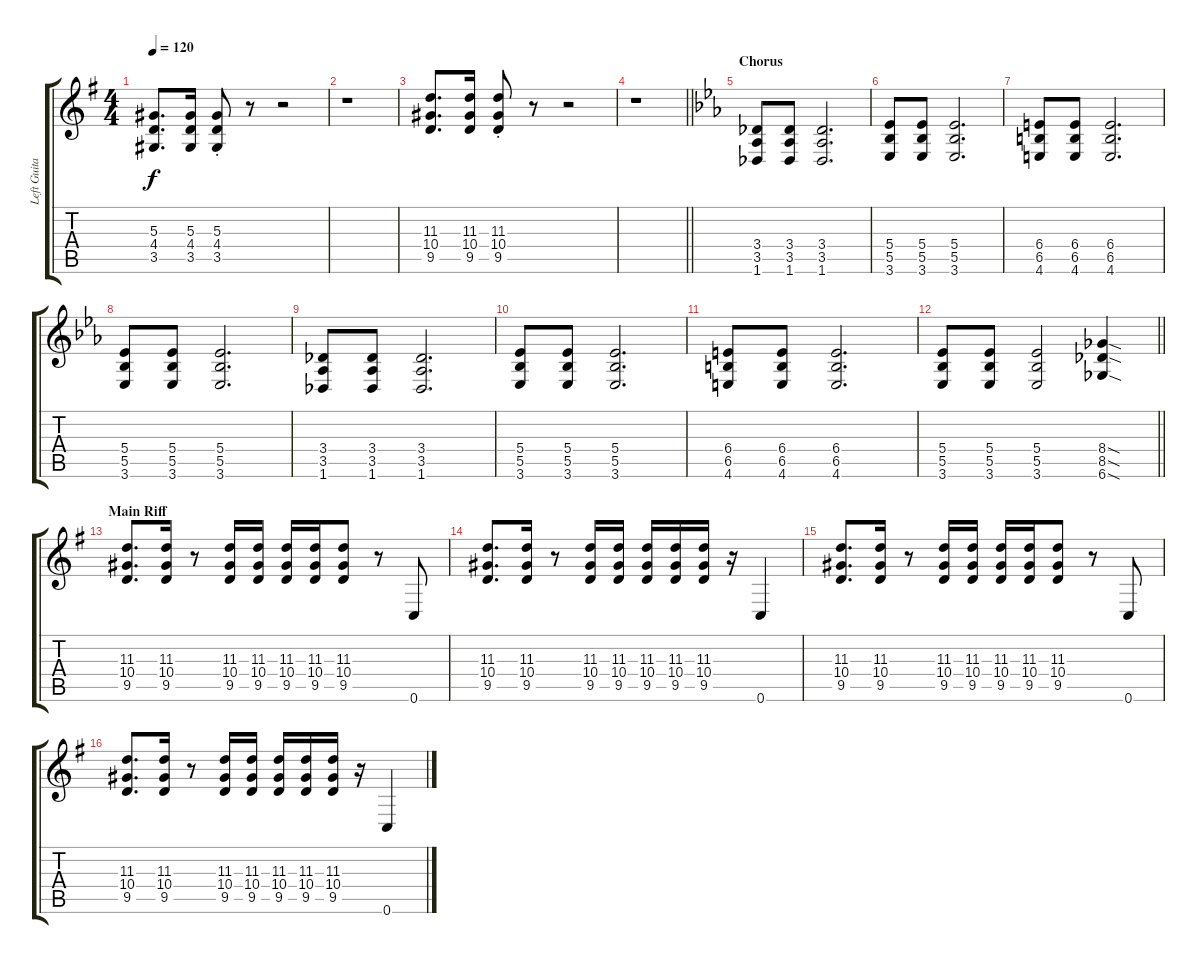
\track ("Left Guitar" "Left Guita") {instrument distortionguitar}
\staff {score tabs}
\tuning (C4 G3 Eb3 Bb2 F2 C2) {hide}
\ts (4 4)
\tempo 120
\clef g2
\ks g
(5.3 4.4 3.5).8{d dy f} (5.3 4.4 3.5).16 (5.3{st} 4.4{st} 3.5{st}).8 r.8 r.2 |
r.1 |
(11.3 10.4 9.5).8{d} (11.3 10.4 9.5).16 (11.3{st} 10.4{st} 9.5{st}).8 r.8 r.2 |
\barLineRight lightlight
r.1 |
\section ("" "Chorus")
\ks eb
(3.4 3.5 1.6).8 (3.4 3.5 1.6).8 (3.4 3.5 1.6).2{d} |
(5.4 5.5 3.6).8 (5.4 5.5 3.6).8 (5.4 5.5 3.6).2{d} |
(6.4 6.5 4.6).8 (6.4 6.5 4.6).8 (6.4 6.5 4.6).2{d} |
(5.4 5.5 3.6).8 (5.4 5.5 3.6).8 (5.4 5.5 3.6).2{d} |
(3.4 3.5 1.6).8 (3.4 3.5 1.6).8 (3.4 3.5 1.6).2{d} |
(5.4 5.5 3.6).8 (5.4 5.5 3.6).8 (5.4 5.5 3.6).2{d} |
(6.4 6.5 4.6).8 (6.4 6.5 4.6).8 (6.4 6.5 4.6).2{d} |
\barLineRight lightlight
(5.4 5.5 3.6).8 (5.4 5.5 3.6).8 (5.4 5.5 3.6).2 (8.4{sod} 8.5{sod} 6.6{sod}).4 |
\section ("" "Main Riff")
\ks g
(11.3 10.4 9.5).8{d} (11.3 10.4 9.5).16 r.8 (11.3 10.4 9.5).16 (11.3 10.4 9.5).16 (11.3 10.4 9.5).16 (11.3 10.4 9.5).16 (11.3 10.4 9.5).8 r.8 0.6.8 |
(11.3 10.4 9.5).8{d} (11.3 10.4 9.5).16 r.8 (11.3 10.4 9.5).16 (11.3 10.4 9.5).16 (11.3 10.4 9.5).16 (11.3 10.4 9.5).16 (11.3 10.4 9.5).16 r.16 0.6.4 |
(11.3 10.4 9.5).8{d} (11.3 10.4 9.5).16 r.8 (11.3 10.4 9.5).16 (11.3 10.4 9.5).16 (11.3 10.4 9.5).16 (11.3 10.4 9.5).16 (11.3 10.4 9.5).8 r.8 0.6.8 |
(11.3 10.4 9.5).8{d} (11.3 10.4 9.5).16 r.8 (11.3 10.4 9.5).16 (11.3 10.4 9.5).16 (11.3 10.4 9.5).16 (11.3 10.4 9.5).16 (11.3 10.4 9.5).16 r.16 0.6.4
